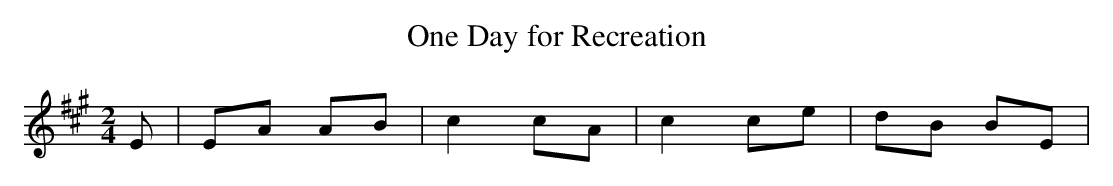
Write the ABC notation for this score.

X:1
T:One Day for Recreation
M:2/4
L:1/8
K:A
E|EA AB|c2 cA|c2 ce|dB BE|...
